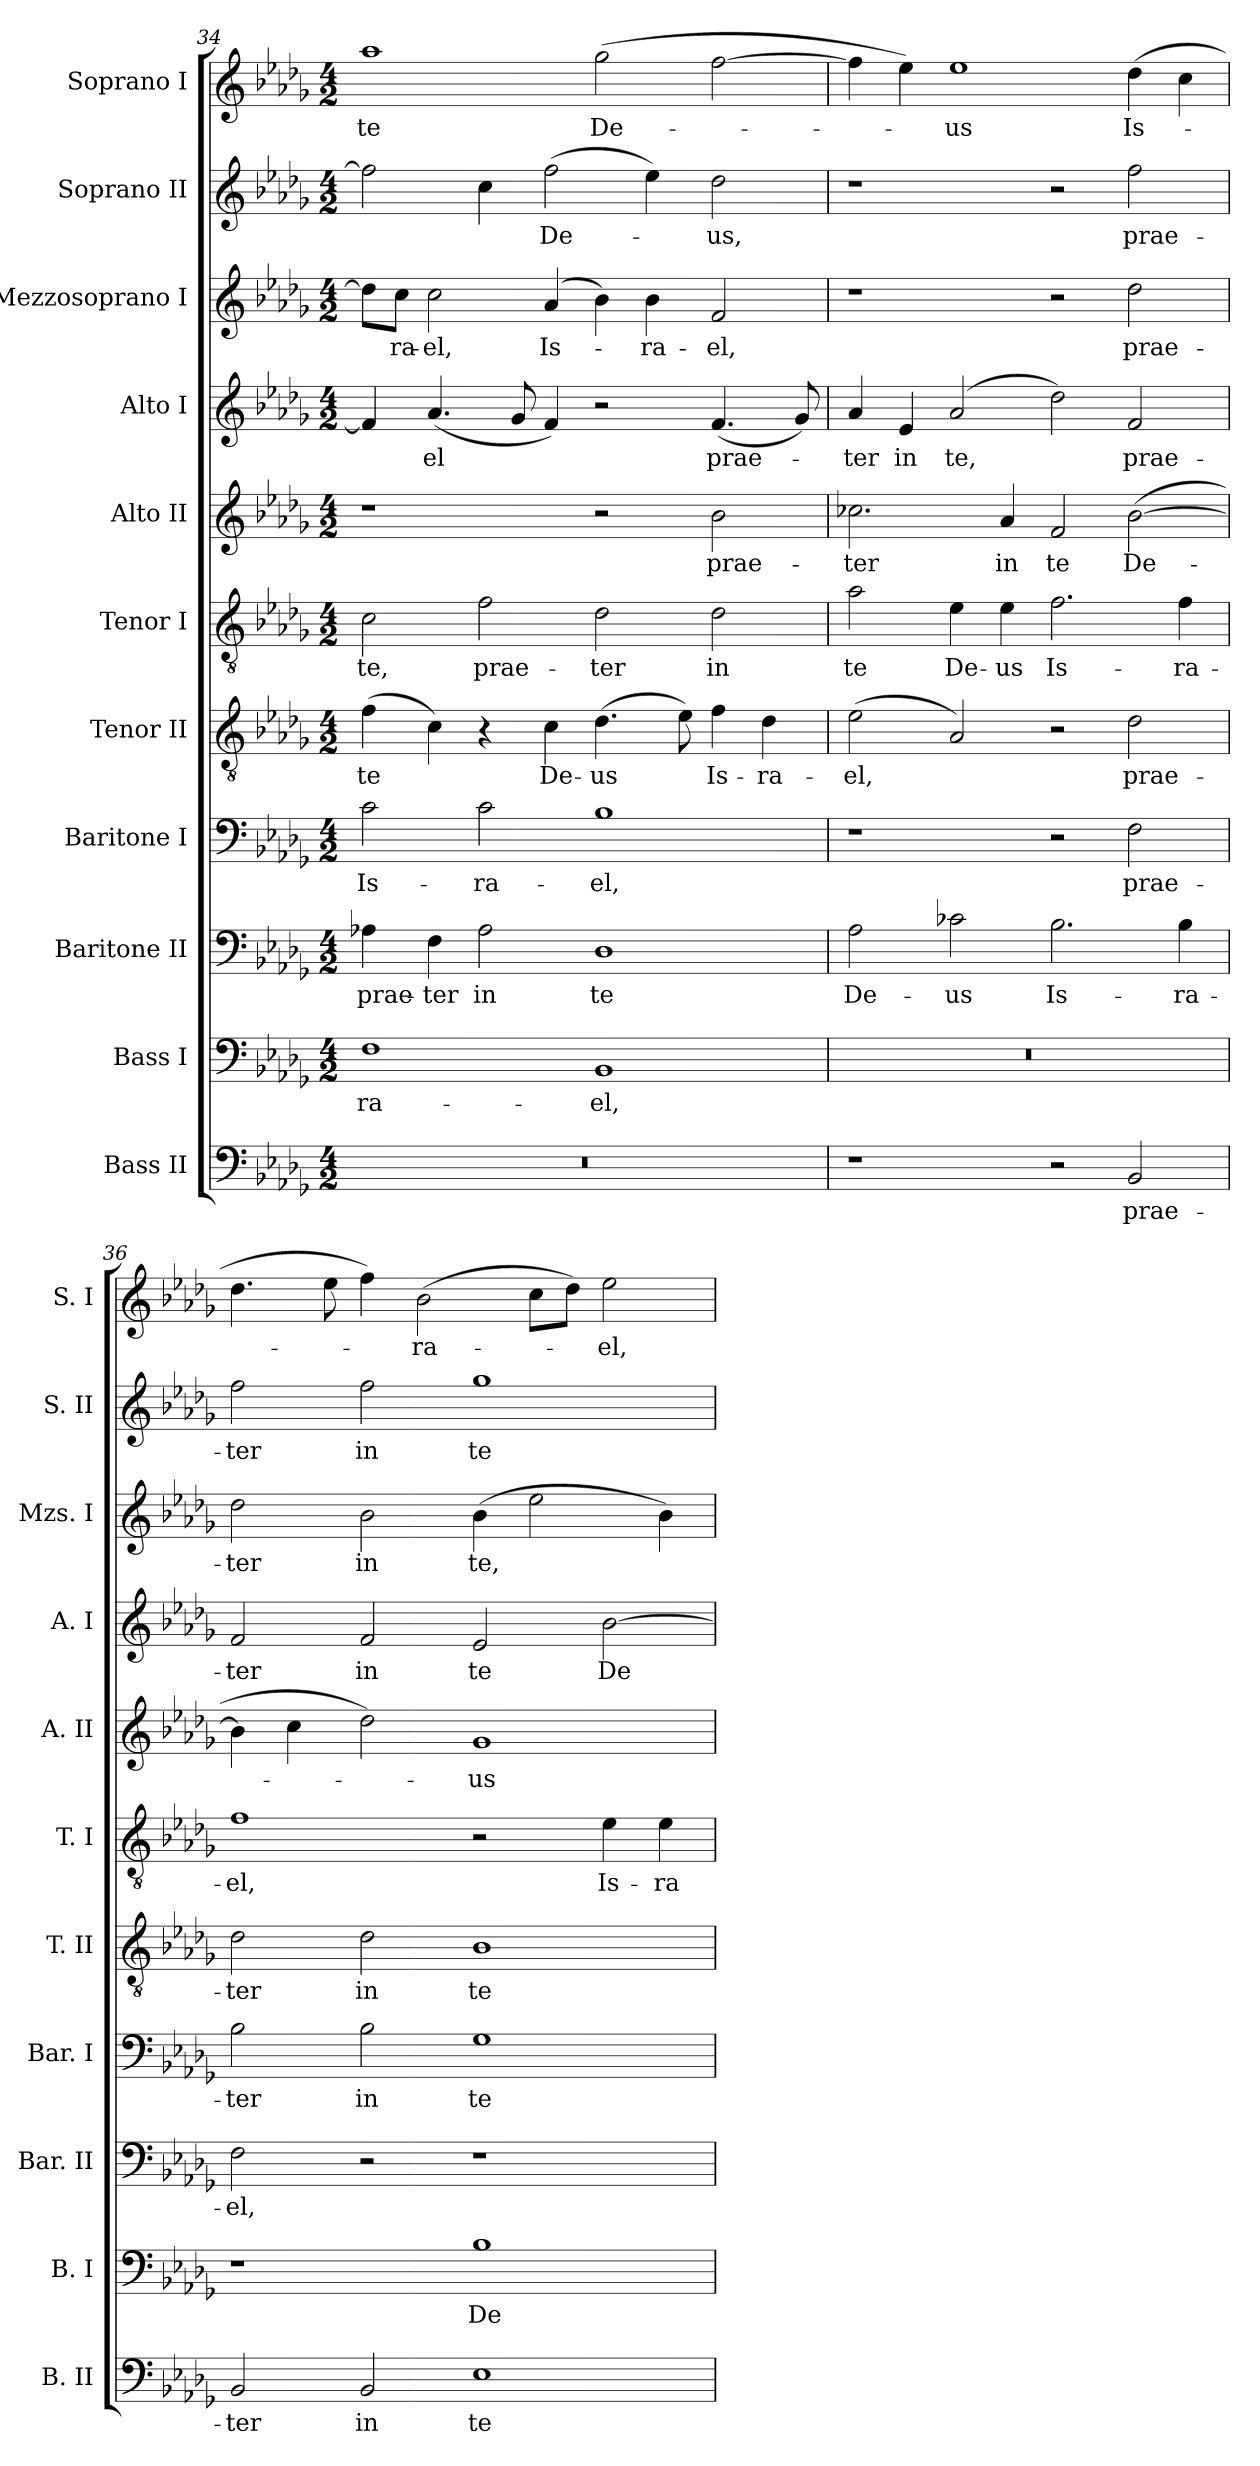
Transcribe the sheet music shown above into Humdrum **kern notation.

**kern	**text	**kern	**text	**kern	**text	**kern	**text	**kern	**text	**kern	**text	**kern	**text	**kern	**text	**kern	**text	**kern	**text	**kern	**text
*part11	*part11	*part10	*part10	*part9	*part9	*part8	*part8	*part7	*part7	*part6	*part6	*part5	*part5	*part4	*part4	*part3	*part3	*part2	*part2	*part1	*part1
*staff11	*staff11	*staff10	*staff10	*staff9	*staff9	*staff8	*staff8	*staff7	*staff7	*staff6	*staff6	*staff5	*staff5	*staff4	*staff4	*staff3	*staff3	*staff2	*staff2	*staff1	*staff1
*I"Bass II	*	*I"Bass I	*	*I"Baritone II	*	*I"Baritone I	*	*I"Tenor II	*	*I"Tenor I	*	*I"Alto II	*	*I"Alto I	*	*I"Mezzosoprano I	*	*I"Soprano II	*	*I"Soprano I	*
*I'B. II	*	*I'B. I	*	*I'Bar. II	*	*I'Bar. I	*	*I'T. II	*	*I'T. I	*	*I'A. II	*	*I'A. I	*	*I'Mzs. I	*	*I'S. II	*	*I'S. I	*
*clefF4	*	*clefF4	*	*clefF4	*	*clefF4	*	*clefGv2	*	*clefGv2	*	*clefG2	*	*clefG2	*	*clefG2	*	*clefG2	*	*clefG2	*
*k[b-e-a-d-g-]	*	*k[b-e-a-d-g-]	*	*k[b-e-a-d-g-]	*	*k[b-e-a-d-g-]	*	*k[b-e-a-d-g-]	*	*k[b-e-a-d-g-]	*	*k[b-e-a-d-g-]	*	*k[b-e-a-d-g-]	*	*k[b-e-a-d-g-]	*	*k[b-e-a-d-g-]	*	*k[b-e-a-d-g-]	*
*D-:	*	*D-:	*	*D-:	*	*D-:	*	*D-:	*	*D-:	*	*D-:	*	*D-:	*	*D-:	*	*D-:	*	*D-:	*
*M4/2	*	*M4/2	*	*M4/2	*	*M4/2	*	*M4/2	*	*M4/2	*	*M4/2	*	*M4/2	*	*M4/2	*	*M4/2	*	*M4/2	*
=34	=34	=34	=34	=34	=34	=34	=34	=34	=34	=34	=34	=34	=34	=34	=34	=34	=34	=34	=34	=34	=34
0r	.	1F	-ra-	4A-X\	prae-	2c\	Is-	(4f\	te	2c\	te,	1r	.	4f/]	.	8dd-\L]	.	2ff\]	.	1aa-	te
.	.	.	.	.	.	.	.	.	.	.	.	.	.	.	.	8cc\J	-ra-	.	.	.	.
.	.	.	.	4F\	-ter	.	.	4c\)	.	.	.	.	.	(4.a-/	el	2cc\	-el,	.	.	.	.
.	.	.	.	2A-\	in	2c\	-ra-	4r	.	2f\	prae-	.	.	.	.	.	.	4cc\	.	.	.
.	.	.	.	.	.	.	.	.	.	.	.	.	.	8g-/	.	.	.	.	.	.	.
.	.	.	.	.	.	.	.	4c\	De-	.	.	.	.	4f/)	.	(4a-/	Is-	(2ff\	De-	.	.
.	.	1BB-	-el,	1D-	te	1B-	-el,	(4.d-\	-us	2d-\	-ter	2r	.	2r	.	4b-\)	.	.	.	(2gg-\	De-
.	.	.	.	.	.	.	.	.	.	.	.	.	.	.	.	4b-\	-ra-	4ee-\)	.	.	.
.	.	.	.	.	.	.	.	8e-\)	.	.	.	.	.	.	.	.	.	.	.	.	.
.	.	.	.	.	.	.	.	4f\	Is-	2d-\	in	2b-\	prae-	(4.f/	prae-	2f/	-el,	2dd-\	-us,	[2ff\	.
.	.	.	.	.	.	.	.	4d-\	-ra-	.	.	.	.	.	.	.	.	.	.	.	.
.	.	.	.	.	.	.	.	.	.	.	.	.	.	8g-/)	.	.	.	.	.	.	.
=35	=35	=35	=35	=35	=35	=35	=35	=35	=35	=35	=35	=35	=35	=35	=35	=35	=35	=35	=35	=35	=35
1r	.	0r	.	2A-\	De-	1r	.	(2e-\	-el,	2a-\	te	2.cc-X\	-ter	4a-/	-ter	1r	.	1r	.	4ff\]	.
.	.	.	.	.	.	.	.	.	.	.	.	.	.	4e-/	in	.	.	.	.	4ee-\)	.
.	.	.	.	2c-X\	-us	.	.	2A-/)	.	4e-\	De-	.	.	(2a-/	te,	.	.	.	.	1ee-	-us
.	.	.	.	.	.	.	.	.	.	4e-\	-us	4a-/	in	.	.	.	.	.	.	.	.
2r	.	.	.	2.B-\	Is-	2r	.	2r	.	2.f\	Is-	2f/	te	2dd-\)	.	2r	.	2r	.	.	.
2BB-/	prae-	.	.	.	.	2F\	prae-	2d-\	prae-	.	.	([2b-\	De-	2f/	prae-	2dd-\	prae-	2ff\	prae-	(4dd-\	Is-
.	.	.	.	4B-\	-ra-	.	.	.	.	4f\	-ra-	.	.	.	.	.	.	.	.	4cc\	.
!!LO:PB:g=z
=36	=36	=36	=36	=36	=36	=36	=36	=36	=36	=36	=36	=36	=36	=36	=36	=36	=36	=36	=36	=36	=36
2BB-/	-ter	1r	.	2F\	-el,	2B-\	-ter	2d-\	-ter	1f	-el,	4b-\]	.	2f/	-ter	2dd-\	-ter	2ff\	-ter	4.dd-\	.
.	.	.	.	.	.	.	.	.	.	.	.	4cc\	.	.	.	.	.	.	.	.	.
.	.	.	.	.	.	.	.	.	.	.	.	.	.	.	.	.	.	.	.	8ee-\	.
2BB-/	in	.	.	2r	.	2B-\	in	2d-\	in	.	.	2dd-\)	.	2f/	in	2b-\	in	2ff\	in	4ff\)	.
.	.	.	.	.	.	.	.	.	.	.	.	.	.	.	.	.	.	.	.	(2b-\	-ra-
1E-	te	1B-	De-	1r	.	1G-	te	1B-	te	2r	.	1g-	-us	2e-/	te	(4b-\	te,	1gg-	te	.	.
.	.	.	.	.	.	.	.	.	.	.	.	.	.	.	.	2ee-\	.	.	.	8cc\L	.
.	.	.	.	.	.	.	.	.	.	.	.	.	.	.	.	.	.	.	.	8dd-\J)	.
.	.	.	.	.	.	.	.	.	.	4e-\	Is-	.	.	[2b-\	De-	.	.	.	.	2ee-\	-el,
.	.	.	.	.	.	.	.	.	.	4e-\	-ra-	.	.	.	.	4b-\)	.	.	.	.	.
=	=	=	=	=	=	=	=	=	=	=	=	=	=	=	=	=	=	=	=	=	=
*-	*-	*-	*-	*-	*-	*-	*-	*-	*-	*-	*-	*-	*-	*-	*-	*-	*-	*-	*-	*-	*-
